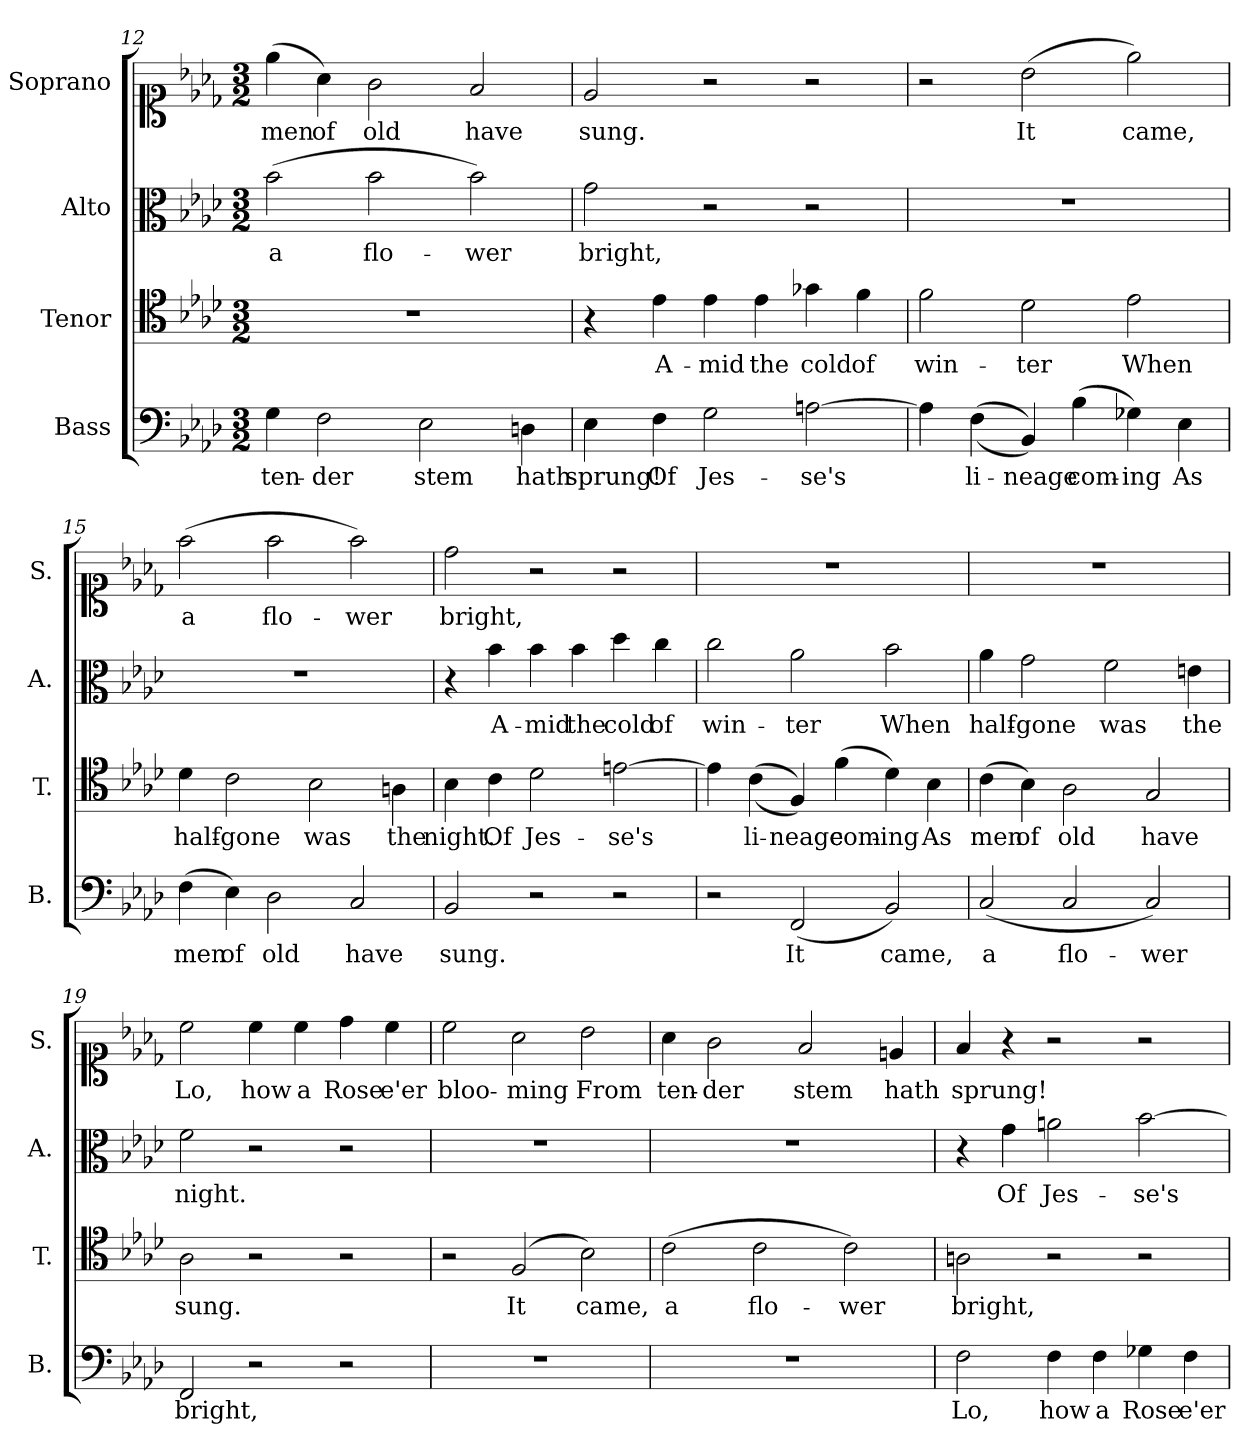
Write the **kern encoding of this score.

**kern	**text	**kern	**text	**kern	**text	**kern	**text
*part4	*part4	*part3	*part3	*part2	*part2	*part1	*part1
*staff4	*staff4	*staff3	*staff3	*staff2	*staff2	*staff1	*staff1
*I"Bass	*	*I"Tenor	*	*I"Alto	*	*I"Soprano	*
*I'B.	*	*I'T.	*	*I'A.	*	*I'S.	*
*clefF4	*	*clefC4	*	*clefC3	*	*clefC1	*
*k[b-e-a-d-]	*	*k[b-e-a-d-]	*	*k[b-e-a-d-]	*	*k[b-e-a-d-]	*
*M3/2	*	*M3/2	*	*M3/2	*	*M3/2	*
=12	=12	=12	=12	=12	=12	=12	=12
!	!LO:LY:b	!	!	!	!LO:LY:b	!	!LO:LY:b
4G\	ten-	1.r	.	(>2b-\	a	(>4ee-\	men
!	!LO:LY:b	!	!	!	!	!	!LO:LY:b
2F\	-der	.	.	.	.	4a-\)	of
!	!	!	!	!	!LO:LY:b	!	!LO:LY:b
.	.	.	.	2b-\	flo-	2g\	old
!	!LO:LY:b	!	!	!	!	!	!
2E-\	stem	.	.	.	.	.	.
!	!	!	!	!	!LO:LY:b	!	!LO:LY:b
.	.	.	.	2b-\)	-wer	2f/	have
!	!LO:LY:b	!	!	!	!	!	!
4Dn\	hath	.	.	.	.	.	.
=13	=13	=13	=13	=13	=13	=13	=13
!	!LO:LY:b	!	!	!	!LO:LY:b	!	!LO:LY:b
4E-\	sprung!	4r	.	2g\	bright,	2e-/	sung.
!	!LO:LY:b	!	!LO:LY:b	!	!	!	!
4F\	Of	4e-\	A-	.	.	.	.
!	!LO:LY:b	!	!LO:LY:b	!	!	!	!
2G\	Jes-	4e-\	-mid	2r	.	2r	.
!	!	!	!LO:LY:b	!	!	!	!
.	.	4e-\	the	.	.	.	.
!	!LO:LY:b	!	!LO:LY:b	!	!	!	!
[2An\	-se's	4g-X\	cold	2r	.	2r	.
!	!	!	!LO:LY:b	!	!	!	!
.	.	4f\	of	.	.	.	.
=14	=14	=14	=14	=14	=14	=14	=14
!	!	!	!LO:LY:b	!	!	!	!
4A\]	.	2f\	win-	1.r	.	2r	.
!	!LO:LY:b	!	!	!	!	!	!
(>(>4F\	li-	.	.	.	.	.	.
!	!LO:LY:b	!	!LO:LY:b	!	!	!	!LO:LY:b
4BB-/))	-neage	2d-\	-ter	.	.	(>2b-\	It
!	!LO:LY:b	!	!	!	!	!	!
(>4B-\	com-	.	.	.	.	.	.
!	!LO:LY:b	!	!LO:LY:b	!	!	!	!LO:LY:b
4G-X\)	-ing	2e-\	When	.	.	2ee-\)	came,
!	!LO:LY:b	!	!	!	!	!	!
4E-\	As	.	.	.	.	.	.
=15	=15	=15	=15	=15	=15	=15	=15
!	!LO:LY:b	!	!LO:LY:b	!	!	!	!LO:LY:b
(>4F\	men	4d-\	half-	1.r	.	(>2ff\	a
!	!LO:LY:b	!	!LO:LY:b	!	!	!	!
4E-\)	of	2c\	-gone	.	.	.	.
!	!LO:LY:b	!	!	!	!	!	!LO:LY:b
2D-\	old	.	.	.	.	2ff\	flo-
!	!	!	!LO:LY:b	!	!	!	!
.	.	2B-\	was	.	.	.	.
!	!LO:LY:b	!	!	!	!	!	!LO:LY:b
2C/	have	.	.	.	.	2ff\)	-wer
!	!	!	!LO:LY:b	!	!	!	!
.	.	4An\	the	.	.	.	.
=16	=16	=16	=16	=16	=16	=16	=16
!	!LO:LY:b	!	!LO:LY:b	!	!	!	!LO:LY:b
2BB-/	sung.	4B-\	night.	4r	.	2dd-\	bright,
!	!	!	!LO:LY:b	!	!LO:LY:b	!	!
.	.	4c\	Of	4b-\	A-	.	.
!	!	!	!LO:LY:b	!	!LO:LY:b	!	!
2r	.	2d-\	Jes-	4b-\	-mid	2r	.
!	!	!	!	!	!LO:LY:b	!	!
.	.	.	.	4b-\	the	.	.
!	!	!	!LO:LY:b	!	!LO:LY:b	!	!
2r	.	[2en\	-se's	4dd-\	cold	2r	.
!	!	!	!	!	!LO:LY:b	!	!
.	.	.	.	4cc\	of	.	.
=17	=17	=17	=17	=17	=17	=17	=17
!	!	!	!	!	!LO:LY:b	!	!
2r	.	4e\]	.	2cc\	win-	1.r	.
!	!	!	!LO:LY:b	!	!	!	!
.	.	(>(>4c\	li-	.	.	.	.
!	!LO:LY:b	!	!LO:LY:b	!	!LO:LY:b	!	!
(<2FF/	It	4F/))	-neage	2a-\	-ter	.	.
!	!	!	!LO:LY:b	!	!	!	!
.	.	(>4f\	com-	.	.	.	.
!	!LO:LY:b	!	!LO:LY:b	!	!LO:LY:b	!	!
2BB-/)	came,	4d-\)	-ing	2b-\	When	.	.
!	!	!	!LO:LY:b	!	!	!	!
.	.	4B-\	As	.	.	.	.
=18	=18	=18	=18	=18	=18	=18	=18
!	!LO:LY:b	!	!LO:LY:b	!	!LO:LY:b	!	!
(<2C/	a	(>4c\	men	4a-\	half-	1.r	.
!	!	!	!LO:LY:b	!	!LO:LY:b	!	!
.	.	4B-\)	of	2g\	-gone	.	.
!	!LO:LY:b	!	!LO:LY:b	!	!	!	!
2C/	flo-	2A-\	old	.	.	.	.
!	!	!	!	!	!LO:LY:b	!	!
.	.	.	.	2f\	was	.	.
!	!LO:LY:b	!	!LO:LY:b	!	!	!	!
2C/)	-wer	2G/	have	.	.	.	.
!	!	!	!	!	!LO:LY:b	!	!
.	.	.	.	4en\	the	.	.
=19	=19	=19	=19	=19	=19	=19	=19
!	!LO:LY:b	!	!LO:LY:b	!	!LO:LY:b	!	!LO:LY:b
2FF/	bright,	2A-\	sung.	2f\	night.	2cc\	Lo,
!	!	!	!	!	!	!	!LO:LY:b
2r	.	2r	.	2r	.	4cc\	how
!	!	!	!	!	!	!	!LO:LY:b
.	.	.	.	.	.	4cc\	a
!	!	!	!	!	!	!	!LO:LY:b
2r	.	2r	.	2r	.	4dd-\	Rose
!	!	!	!	!	!	!	!LO:LY:b
.	.	.	.	.	.	4cc\	e'er
=20	=20	=20	=20	=20	=20	=20	=20
!	!	!	!	!	!	!	!LO:LY:b
1.r	.	2r	.	1.r	.	2cc\	bloo-
!	!	!	!LO:LY:b	!	!	!	!LO:LY:b
.	.	(>2F/	It	.	.	2a-\	-ming
!	!	!	!LO:LY:b	!	!	!	!LO:LY:b
.	.	2B-\)	came,	.	.	2b-\	From
=21	=21	=21	=21	=21	=21	=21	=21
!	!	!	!LO:LY:b	!	!	!	!LO:LY:b
1.r	.	(>2c\	a	1.r	.	4a-\	ten-
!	!	!	!	!	!	!	!LO:LY:b
.	.	.	.	.	.	2g\	-der
!	!	!	!LO:LY:b	!	!	!	!
.	.	2c\	flo-	.	.	.	.
!	!	!	!	!	!	!	!LO:LY:b
.	.	.	.	.	.	2f/	stem
!	!	!	!LO:LY:b	!	!	!	!
.	.	2c\)	-wer	.	.	.	.
!	!	!	!	!	!	!	!LO:LY:b
.	.	.	.	.	.	4en/	hath
=22	=22	=22	=22	=22	=22	=22	=22
!	!LO:LY:b	!	!LO:LY:b	!	!	!	!LO:LY:b
2F\	Lo,	2An\	bright,	4r	.	4f/	sprung!
!	!	!	!	!	!LO:LY:b	!	!
.	.	.	.	4g\	Of	4r	.
!	!LO:LY:b	!	!	!	!LO:LY:b	!	!
4F\	how	2r	.	2an\	Jes-	2r	.
!	!LO:LY:b	!	!	!	!	!	!
4F\	a	.	.	.	.	.	.
!	!LO:LY:b	!	!	!	!LO:LY:b	!	!
4G-X\	Rose	2r	.	[2b-\	-se's	2r	.
!	!LO:LY:b	!	!	!	!	!	!
4F\	e'er	.	.	.	.	.	.
=	=	=	=	=	=	=	=
*-	*-	*-	*-	*-	*-	*-	*-
